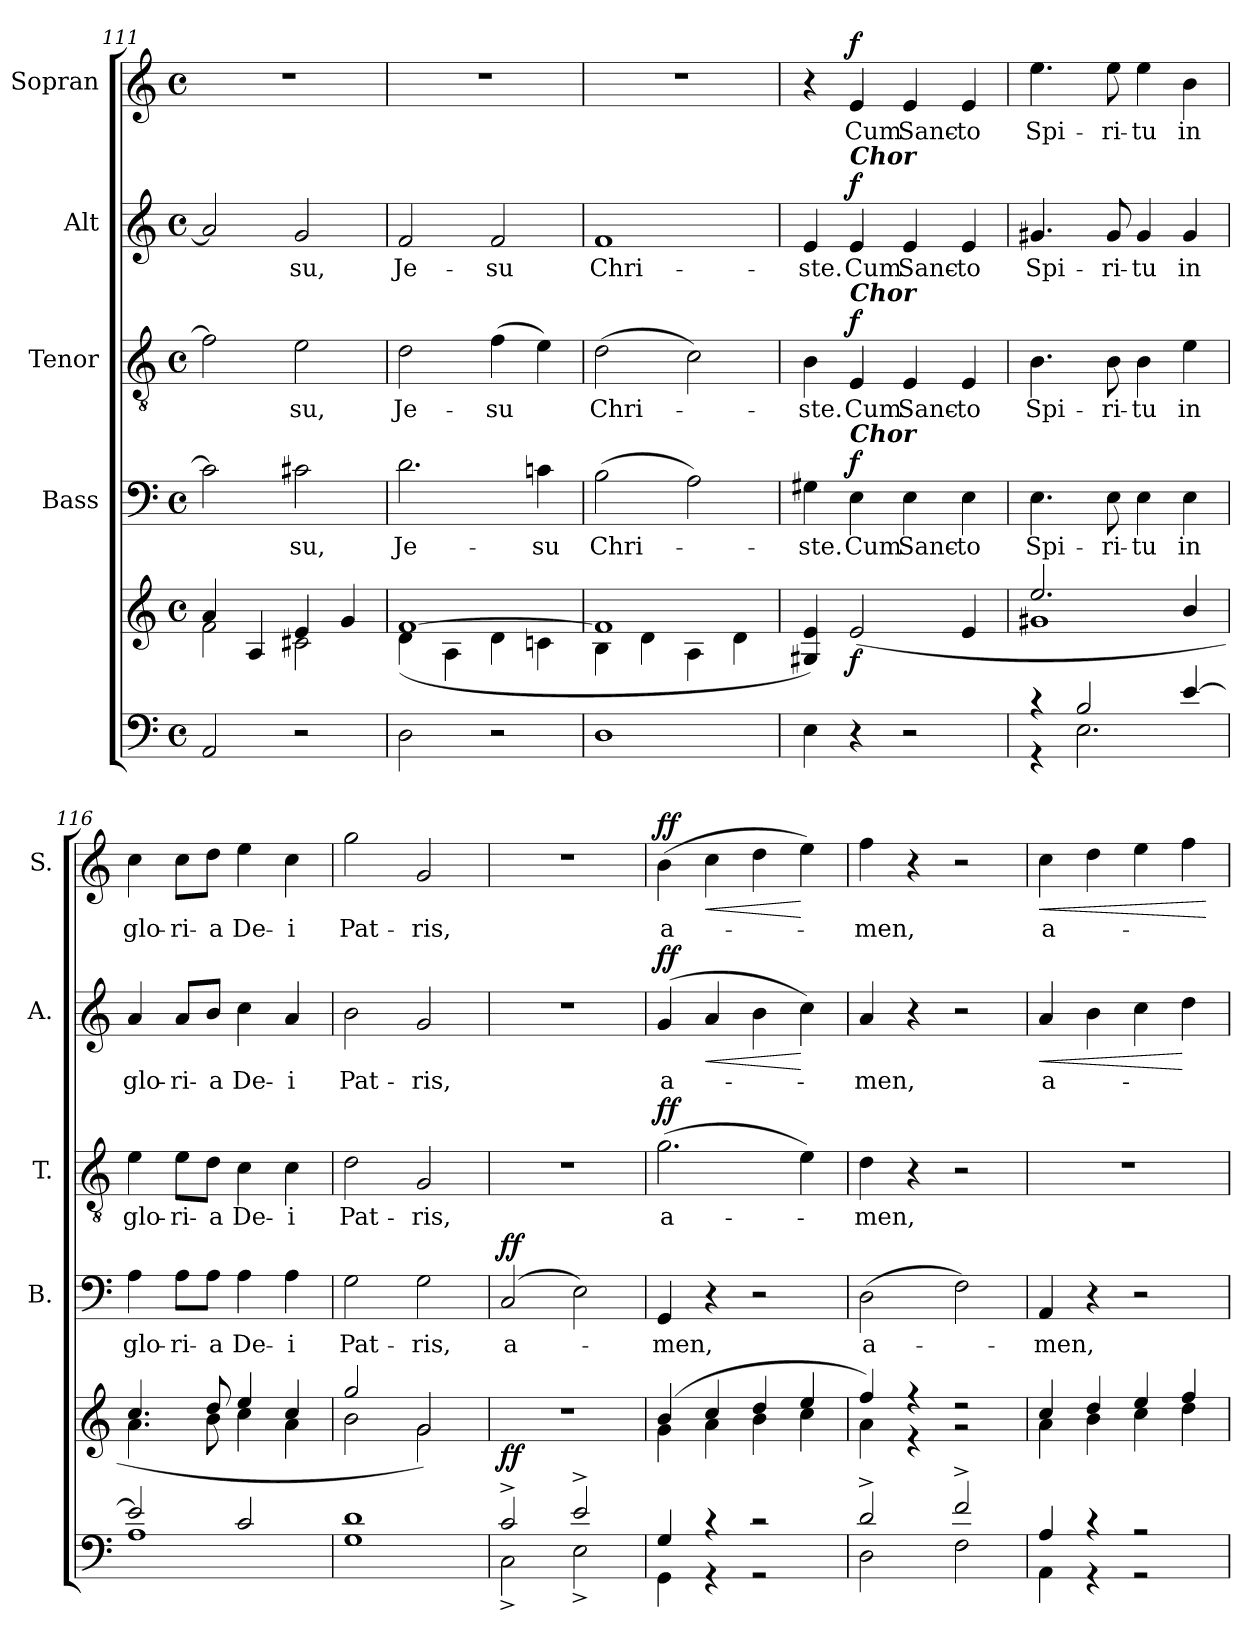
**kern	**kern	**dynam	**kern	**text	**dynam	**kern	**text	**dynam	**kern	**text	**dynam	**kern	**text	**dynam
*part5	*part5	*part5	*part4	*part4	*part4	*part3	*part3	*part3	*part2	*part2	*part2	*part1	*part1	*part1
*staff6	*staff5	*staff5/6	*staff4	*staff4	*staff4	*staff3	*staff3	*staff3	*staff2	*staff2	*staff2	*staff1	*staff1	*staff1
*	*	*	*I"Bass	*	*	*I"Tenor	*	*	*I"Alt	*	*	*I"Sopran	*	*
*	*	*	*I'B.	*	*	*I'T.	*	*	*I'A.	*	*	*I'S.	*	*
*clefF4	*clefG2	*	*clefF4	*	*	*clefGv2	*	*	*clefG2	*	*	*clefG2	*	*
*k[]	*k[]	*	*k[]	*	*	*k[]	*	*	*k[]	*	*	*k[]	*	*
*C:	*C:	*	*C:	*	*	*C:	*	*	*C:	*	*	*C:	*	*
*M4/4	*M4/4	*	*M4/4	*	*	*M4/4	*	*	*M4/4	*	*	*M4/4	*	*
*met(c)	*met(c)	*	*met(c)	*	*	*met(c)	*	*	*met(c)	*	*	*met(c)	*	*
=111	=111	=111	=111	=111	=111	=111	=111	=111	=111	=111	=111	=111	=111	=111
*	*^	*	*	*	*	*	*	*	*	*	*	*	*	*
2AA/	4a/	2f\	.	2c\]	.	.	2f\]	.	.	2a/]	.	.	1r	.	.
.	4A/	.	.	.	.	.	.	.	.	.	.	.	.	.	.
!	!	!	!	!	!LO:LY:b	!	!	!LO:LY:b	!	!	!LO:LY:b	!	!	!	!
2r	4e/	2c#X\	.	2c#X\	-su,	.	2e\	-su,	.	2g/	-su,	.	.	.	.
.	4g/	.	.	.	.	.	.	.	.	.	.	.	.	.	.
=112	=112	=112	=112	=112	=112	=112	=112	=112	=112	=112	=112	=112	=112	=112	=112
!	!	!	!	!	!LO:LY:b	!	!	!LO:LY:b	!	!	!LO:LY:b	!	!	!	!
2D\	[>1f	(<4d\	.	2.d\	Je-	.	2d\	Je-	.	2f/	Je-	.	1r	.	.
.	.	4A\	.	.	.	.	.	.	.	.	.	.	.	.	.
!	!	!	!	!	!	!	!	!LO:LY:b	!	!	!LO:LY:b	!	!	!	!
2r	.	4d\	.	.	.	.	(>4f\	-su	.	2f/	-su	.	.	.	.
!	!	!	!	!	!LO:LY:b	!	!	!	!	!	!	!	!	!	!
.	.	4cn\	.	4cn\	-su	.	4e\)	.	.	.	.	.	.	.	.
!!LO:PB:g=z
=113	=113	=113	=113	=113	=113	=113	=113	=113	=113	=113	=113	=113	=113	=113	=113
!	!	!	!	!	!LO:LY:b	!	!	!LO:LY:b	!	!	!LO:LY:b	!	!	!	!
1D	1f]	4B\	.	(>2B\	Chri-	.	(>2d\	Chri-	.	1f	Chri-	.	1r	.	.
.	.	4d\	.	.	.	.	.	.	.	.	.	.	.	.	.
.	.	4A\	.	2A\)	.	.	2c\)	.	.	.	.	.	.	.	.
.	.	4d\	.	.	.	.	.	.	.	.	.	.	.	.	.
=114	=114	=114	=114	=114	=114	=114	=114	=114	=114	=114	=114	=114	=114	=114	=114
!	!	!	!	!	!LO:LY:b	!	!	!LO:LY:b	!	!	!LO:LY:b	!	!	!	!
*	*v	*v	*	*	*	*	*	*	*	*	*	*	*	*	*
4E\	4G#X/ 4e/)	.	4G#X\	-ste.	.	4B\	-ste.	.	4e/	-ste.	.	4r	.	.
!	!	!	!	!	!	!	!	!	!LO:TX:a:Bi:t=Chor	!	!	!	!	!
!	!	!	!	!	!	!LO:TX:a:Bi:t=Chor	!	!	!	!	!	!	!	!
!	!	!	!LO:TX:a:Bi:t=Chor	!	!	!	!	!	!	!	!	!	!	!
!	!	!LO:DY:b	!	!LO:LY:b	!LO:DY:a	!	!LO:LY:b	!LO:DY:a	!	!LO:LY:b	!LO:DY:a	!	!LO:LY:b	!LO:DY:a
4r	(2e/	f	4E\	Cum	f	4E/	Cum	f	4e/	Cum	f	4e/	Cum	f
!	!	!	!	!LO:LY:b	!	!	!LO:LY:b	!	!	!LO:LY:b	!	!	!LO:LY:b	!
2r	.	.	4E\	Sanc-	.	4E/	Sanc-	.	4e/	Sanc-	.	4e/	Sanc-	.
!	!	!	!	!LO:LY:b	!	!	!LO:LY:b	!	!	!LO:LY:b	!	!	!LO:LY:b	!
.	4e/	.	4E\	-to	.	4E/	-to	.	4e/	-to	.	4e/	-to	.
=115	=115	=115	=115	=115	=115	=115	=115	=115	=115	=115	=115	=115	=115	=115
*^	*^	*	*	*	*	*	*	*	*	*	*	*	*	*
!	!	!	!	!	!	!LO:LY:b	!	!	!LO:LY:b	!	!	!LO:LY:b	!	!	!LO:LY:b	!
4r	4r	2.ee/	1g#X	.	4.E\	Spi-	.	4.B\	Spi-	.	4.g#X/	Spi-	.	4.ee\	Spi-	.
2B/	2.E\	.	.	.	.	.	.	.	.	.	.	.	.	.	.	.
!	!	!	!	!	!	!LO:LY:b	!	!	!LO:LY:b	!	!	!LO:LY:b	!	!	!LO:LY:b	!
.	.	.	.	.	8E\	-ri-	.	8B\	-ri-	.	8g#/	-ri-	.	8ee\	-ri-	.
!	!	!	!	!	!	!LO:LY:b	!	!	!LO:LY:b	!	!	!LO:LY:b	!	!	!LO:LY:b	!
.	.	.	.	.	4E\	-tu	.	4B\	-tu	.	4g#/	-tu	.	4ee\	-tu	.
!	!	!	!	!	!	!LO:LY:b	!	!	!LO:LY:b	!	!	!LO:LY:b	!	!	!LO:LY:b	!
[>4e/	.	4b/	.	.	4E\	in	.	4e\	in	.	4g#/	in	.	4b\	in	.
=116	=116	=116	=116	=116	=116	=116	=116	=116	=116	=116	=116	=116	=116	=116	=116	=116
!	!	!	!	!	!	!LO:LY:b	!	!	!LO:LY:b	!	!	!LO:LY:b	!	!	!LO:LY:b	!
2e/]	1A	4.cc/	4.a\	.	4A\	glo-	.	4e\	glo-	.	4a/	glo-	.	4cc\	glo-	.
!	!	!	!	!	!	!LO:LY:b	!	!	!LO:LY:b	!	!	!LO:LY:b	!	!	!LO:LY:b	!
.	.	.	.	.	8A\L	-ri-	.	8e\L	-ri-	.	8a/L	-ri-	.	8cc\L	-ri-	.
!	!	!	!	!	!	!LO:LY:b	!	!	!LO:LY:b	!	!	!LO:LY:b	!	!	!LO:LY:b	!
.	.	8dd/	8b\	.	8A\J	-a	.	8d\J	-a	.	8b/J	-a	.	8dd\J	-a	.
!	!	!	!	!	!	!LO:LY:b	!	!	!LO:LY:b	!	!	!LO:LY:b	!	!	!LO:LY:b	!
2c/	.	4ee/	4cc\	.	4A\	De-	.	4c\	De-	.	4cc\	De-	.	4ee\	De-	.
!	!	!	!	!	!	!LO:LY:b	!	!	!LO:LY:b	!	!	!LO:LY:b	!	!	!LO:LY:b	!
.	.	4cc/	4a\	.	4A\	-i	.	4c\	-i	.	4a/	-i	.	4cc\	-i	.
=117	=117	=117	=117	=117	=117	=117	=117	=117	=117	=117	=117	=117	=117	=117	=117	=117
!	!	!	!	!	!	!LO:LY:b	!	!	!LO:LY:b	!	!	!LO:LY:b	!	!	!LO:LY:b	!
1d	1G	2gg/	2b\	.	2G\	Pat-	.	2d\	Pat-	.	2b\	Pat-	.	2gg\	Pat-	.
!	!	!	!	!	!	!LO:LY:b	!	!	!LO:LY:b	!	!	!LO:LY:b	!	!	!LO:LY:b	!
.	.	2g/)	2g\	.	2G\	-ris,	.	2G/	-ris,	.	2g/	-ris,	.	2g/	-ris,	.
!!LO:PB:g=z
=118	=118	=118	=118	=118	=118	=118	=118	=118	=118	=118	=118	=118	=118	=118	=118	=118
!	!	!	!	!LO:DY:b	!	!LO:LY:b	!LO:DY:a	!	!	!	!	!	!	!	!	!
*	*	*v	*v	*	*	*	*	*	*	*	*	*	*	*	*	*
2c^</	2C^>\	1r	ff	(2C/	a-	ff	1r	.	.	1r	.	.	1r	.	.
2e^</	2E^>\	.	.	2E\)	.	.	.	.	.	.	.	.	.	.	.
=119	=119	=119	=119	=119	=119	=119	=119	=119	=119	=119	=119	=119	=119	=119	=119
*	*	*^	*	*	*	*	*	*	*	*	*	*	*	*	*
!	!	!	!	!	!	!LO:LY:b	!	!	!LO:LY:b	!LO:DY:a	!	!LO:LY:b	!LO:DY:a	!	!LO:LY:b	!LO:DY:a
4G/	4GG\	(4b/	4g\	.	4GG/	-men,	.	(>2.g\	a-	ff	(4g/	a-	ff	(>4b\	a-	ff
!	!	!	!	!	!	!	!	!	!	!	!	!	!LO:HP:b	!	!	!LO:HP:b
4r	4r	4cc/	4a\	.	4r	.	.	.	.	.	4a/	.	<	4cc\	.	<
2r	2r	4dd/	4b\	.	2r	.	.	.	.	.	4b\	.	.	4dd\	.	.
.	.	4ee/	4cc\	.	.	.	.	4e\)	.	.	4cc\)	.	[	4ee\)	.	[
=120	=120	=120	=120	=120	=120	=120	=120	=120	=120	=120	=120	=120	=120	=120	=120	=120
!	!	!	!	!	!	!LO:LY:b	!	!	!LO:LY:b	!	!	!LO:LY:b	!	!	!LO:LY:b	!
2d^</	2D\	4ff/)	4a\	.	(>2D\	a-	.	4d\	-men,	.	4a/	-men,	.	4ff\	-men,	.
.	.	4r	4r	.	.	.	.	4r	.	.	4r	.	.	4r	.	.
2f^</	2F\	2r	2r	.	2F\)	.	.	2r	.	.	2r	.	.	2r	.	.
=121	=121	=121	=121	=121	=121	=121	=121	=121	=121	=121	=121	=121	=121	=121	=121	=121
!	!	!	!	!	!	!LO:LY:b	!	!	!	!	!	!LO:LY:b	!LO:HP:b	!	!LO:LY:b	!LO:HP:b
4A/	4AA\	4cc/	4a\	.	4AA/	-men,	.	1r	.	.	4a/	a-	<	4cc\	a-	<
4r	4r	4dd/	4b\	.	4r	.	.	.	.	.	4b\	.	.	4dd\	.	.
2r	2r	4ee/	4cc\	.	2r	.	.	.	.	.	4cc\	.	.	4ee\	.	.
.	.	4ff/	4dd\	.	.	.	.	.	.	.	4dd\	.	[	4ff\	.	.
*v	*v	*	*	*	*	*	*	*	*	*	*	*	*	*	*	*
*	*v	*v	*	*	*	*	*	*	*	*	*	*	*	*	*
.	.	.	.	.	.	.	.	.	.	.	.	.	.	[
=	=	=	=	=	=	=	=	=	=	=	=	=	=	=
*-	*-	*-	*-	*-	*-	*-	*-	*-	*-	*-	*-	*-	*-	*-
